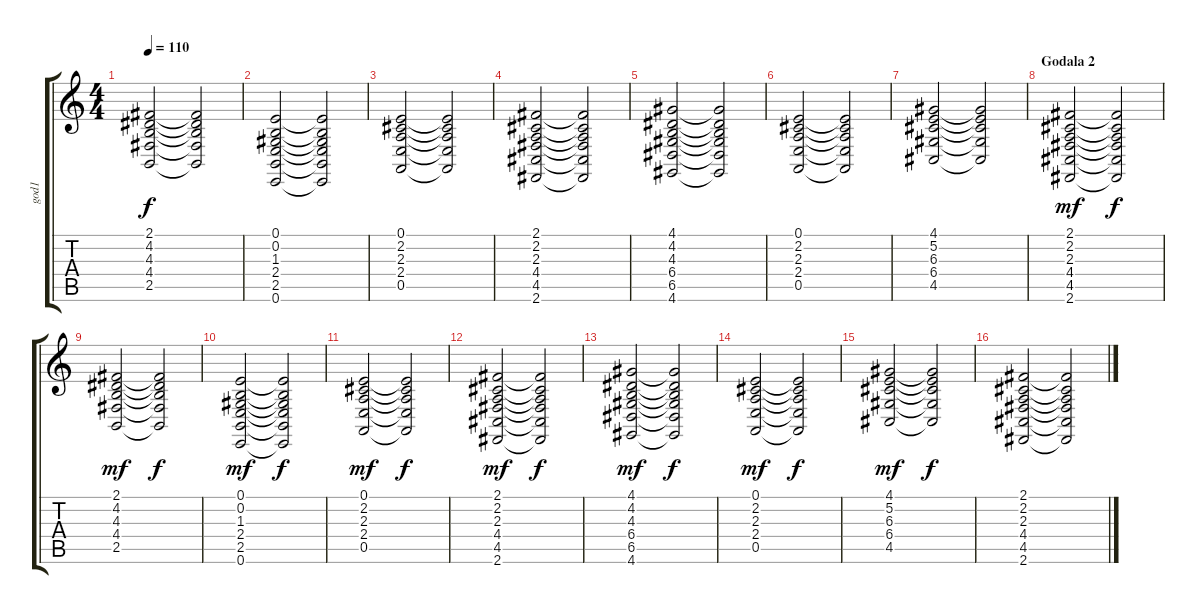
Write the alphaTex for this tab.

\track ("god1" "god1") {instrument stringensemble1}
\staff {score tabs}
\tuning (E4 B3 G3 D3 A2 E2) {hide}
\ts (4 4)
\tempo 110
\clef g2
\ks c
(2.1 4.2 4.3 4.4 2.5).2{dy f} (2.1{t} 4.2{t} 4.3{t} 4.4{t} 2.5{t}).2 |
(0.1 0.2 1.3 2.4 2.5 0.6).2 (0.1{t} 0.2{t} 1.3{t} 2.4{t} 2.5{t} 0.6{t}).2 |
(0.1 2.2 2.3 2.4 0.5).2 (0.1{t} 2.2{t} 2.3{t} 2.4{t} 0.5{t}).2 |
(2.1 2.2 2.3 4.4 4.5 2.6).2 (2.1{t} 2.2{t} 2.3{t} 4.4{t} 4.5{t} 2.6{t}).2 |
(4.1 4.2 4.3 6.4 6.5 4.6).2 (4.1{t} 4.2{t} 4.3{t} 6.4{t} 6.5{t} 4.6{t}).2 |
(0.1 2.2 2.3 2.4 0.5).2 (0.1{t} 2.2{t} 2.3{t} 2.4{t} 0.5{t}).2 |
(4.1 5.2 6.3 6.4 4.5).2 (4.1{t} 5.2{t} 6.3{t} 6.4{t} 4.5{t}).2 |
\section ("" "Godala 2")
(2.1 2.2 2.3 4.4 4.5 2.6).2{dy mf} (2.1{t} 2.2{t} 2.3{t} 4.4{t} 4.5{t} 2.6{t}).2{dy f} |
(2.1 4.2 4.3 4.4 2.5).2{dy mf} (2.1{t} 4.2{t} 4.3{t} 4.4{t} 2.5{t}).2{dy f} |
(0.1 0.2 1.3 2.4 2.5 0.6).2{dy mf} (0.1{t} 0.2{t} 1.3{t} 2.4{t} 2.5{t} 0.6{t}).2{dy f} |
(0.1 2.2 2.3 2.4 0.5).2{dy mf} (0.1{t} 2.2{t} 2.3{t} 2.4{t} 0.5{t}).2{dy f} |
(2.1 2.2 2.3 4.4 4.5 2.6).2{dy mf} (2.1{t} 2.2{t} 2.3{t} 4.4{t} 4.5{t} 2.6{t}).2{dy f} |
(4.1 4.2 4.3 6.4 6.5 4.6).2{dy mf} (4.1{t} 4.2{t} 4.3{t} 6.4{t} 6.5{t} 4.6{t}).2{dy f} |
(0.1 2.2 2.3 2.4 0.5).2{dy mf} (0.1{t} 2.2{t} 2.3{t} 2.4{t} 0.5{t}).2{dy f} |
(4.1 5.2 6.3 6.4 4.5).2{dy mf} (4.1{t} 5.2{t} 6.3{t} 6.4{t} 4.5{t}).2{dy f} |
(2.1 2.2 2.3 4.4 4.5 2.6).2 (2.1{t} 2.2{t} 2.3{t} 4.4{t} 4.5{t} 2.6{t}).2
